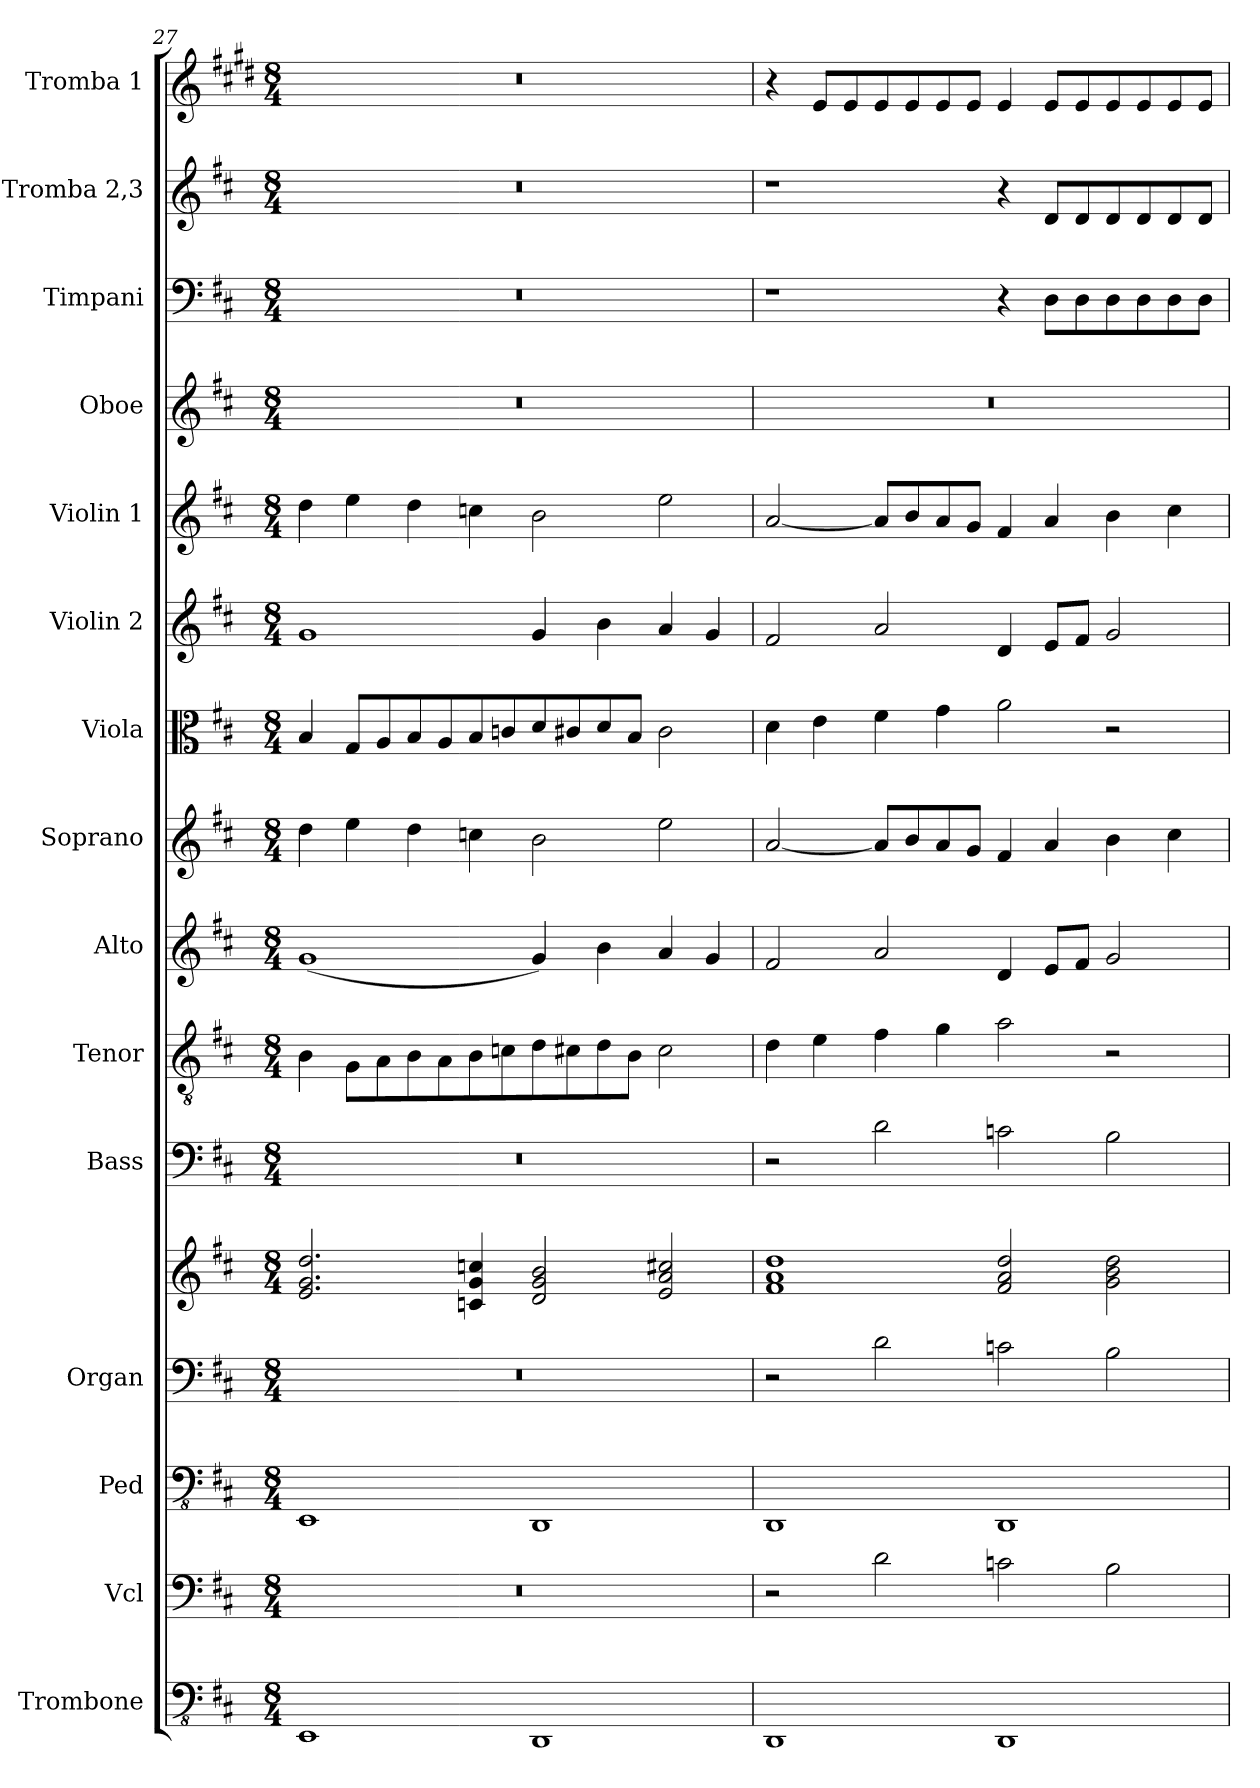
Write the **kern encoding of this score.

**kern	**kern	**kern	**kern	**kern	**kern	**kern	**kern	**kern	**kern	**kern	**kern	**kern	**kern	**kern	**kern
*part15	*part14	*part13	*part12	*part12	*part11	*part10	*part9	*part8	*part7	*part6	*part5	*part4	*part3	*part2	*part1
*staff16	*staff15	*staff14	*staff13	*staff12	*staff11	*staff10	*staff9	*staff8	*staff7	*staff6	*staff5	*staff4	*staff3	*staff2	*staff1
*I"Trombone	*I"Vcl	*I"Ped	*I"Organ	*	*I"Bass	*I"Tenor	*I"Alto	*I"Soprano	*I"Viola	*I"Violin 2	*I"Violin 1	*I"Oboe	*I"Timpani	*I"Tromba 2,3	*I"Tromba 1
*I'Trb	*	*	*	*	*	*	*	*I'S	*	*	*	*I'Ob	*I'Timp	*	*
!!LO:LB:g=z
*clefFv4	*clefF4	*clefFv4	*clefF4	*clefG2	*clefF4	*clefGv2	*clefG2	*clefG2	*clefC3	*clefG2	*clefG2	*clefG2	*clefF4	*clefG2	*clefG2
*	*	*	*	*	*	*	*	*	*	*	*	*	*	*	*ITrd1c2
*k[f#c#]	*k[f#c#]	*k[f#c#]	*k[f#c#]	*k[f#c#]	*k[f#c#]	*k[f#c#]	*k[f#c#]	*k[f#c#]	*k[f#c#]	*k[f#c#]	*k[f#c#]	*k[f#c#]	*k[f#c#]	*k[f#c#]	*k[f#c#]
*M8/4	*M8/4	*M8/4	*M8/4	*M8/4	*M8/4	*M8/4	*M8/4	*M8/4	*M8/4	*M8/4	*M8/4	*M8/4	*M8/4	*M8/4	*M8/4
=27	=27	=27	=27	=27	=27	=27	=27	=27	=27	=27	=27	=27	=27	=27	=27
1EEE	0r	1EEE	0r	2.e/ 2.g/ 2.dd/	0r	4B\	(1g	4dd\	4B/	1g	4dd\	0r	0r	0r	0r
.	.	.	.	.	.	8G\L	.	4ee\	8G/L	.	4ee\	.	.	.	.
.	.	.	.	.	.	8A\	.	.	8A/	.	.	.	.	.	.
.	.	.	.	.	.	8B\	.	4dd\	8B/	.	4dd\	.	.	.	.
.	.	.	.	.	.	8A\	.	.	8A/	.	.	.	.	.	.
.	.	.	.	4cn/ 4g/ 4ccn/	.	8B\	.	4ccn\	8B/	.	4ccn\	.	.	.	.
.	.	.	.	.	.	8cn\	.	.	8cn/	.	.	.	.	.	.
1DDD	.	1DDD	.	2d/ 2g/ 2b/	.	8d\	4g/)	2b\	8d/	4g/	2b\	.	.	.	.
.	.	.	.	.	.	8c#X\	.	.	8c#X/	.	.	.	.	.	.
.	.	.	.	.	.	8d\	4b\	.	8d/	4b\	.	.	.	.	.
.	.	.	.	.	.	8B\J	.	.	8B/J	.	.	.	.	.	.
.	.	.	.	2e/ 2a/ 2cc#X/	.	2c#\	4a/	2ee\	2c#\	4a/	2ee\	.	.	.	.
.	.	.	.	.	.	.	4g/	.	.	4g/	.	.	.	.	.
=28	=28	=28	=28	=28	=28	=28	=28	=28	=28	=28	=28	=28	=28	=28	=28
1DDD	2r	1DDD	2r	1f# 1a 1dd	2r	4d\	2f#/	[2a/	4d\	2f#/	[2a/	0r	1r	1r	4r
.	.	.	.	.	.	4e\	.	.	4e\	.	.	.	.	.	8d/L
.	.	.	.	.	.	.	.	.	.	.	.	.	.	.	8d/
.	2d\	.	2d\	.	2d\	4f#\	2a/	8a/L]	4f#\	2a/	8a/L]	.	.	.	8d/
.	.	.	.	.	.	.	.	8b/	.	.	8b/	.	.	.	8d/
.	.	.	.	.	.	4g\	.	8a/	4g\	.	8a/	.	.	.	8d/
.	.	.	.	.	.	.	.	8g/J	.	.	8g/J	.	.	.	8d/J
1DDD	2cn\	1DDD	2cn\	2f#/ 2a/ 2dd/	2cn\	2a\	4d/	4f#/	2a\	4d/	4f#/	.	4r	4r	4d/
.	.	.	.	.	.	.	8e/L	4a/	.	8e/L	4a/	.	8D\L	8d/L	8d/L
.	.	.	.	.	.	.	8f#/J	.	.	8f#/J	.	.	8D\	8d/	8d/
.	2B\	.	2B\	2g\ 2b\ 2dd\	2B\	2r	2g/	4b\	2r	2g/	4b\	.	8D\	8d/	8d/
.	.	.	.	.	.	.	.	.	.	.	.	.	8D\	8d/	8d/
.	.	.	.	.	.	.	.	4cc#\	.	.	4cc#\	.	8D\	8d/	8d/
.	.	.	.	.	.	.	.	.	.	.	.	.	8D\J	8d/J	8d/J
=	=	=	=	=	=	=	=	=	=	=	=	=	=	=	=
*-	*-	*-	*-	*-	*-	*-	*-	*-	*-	*-	*-	*-	*-	*-	*-
